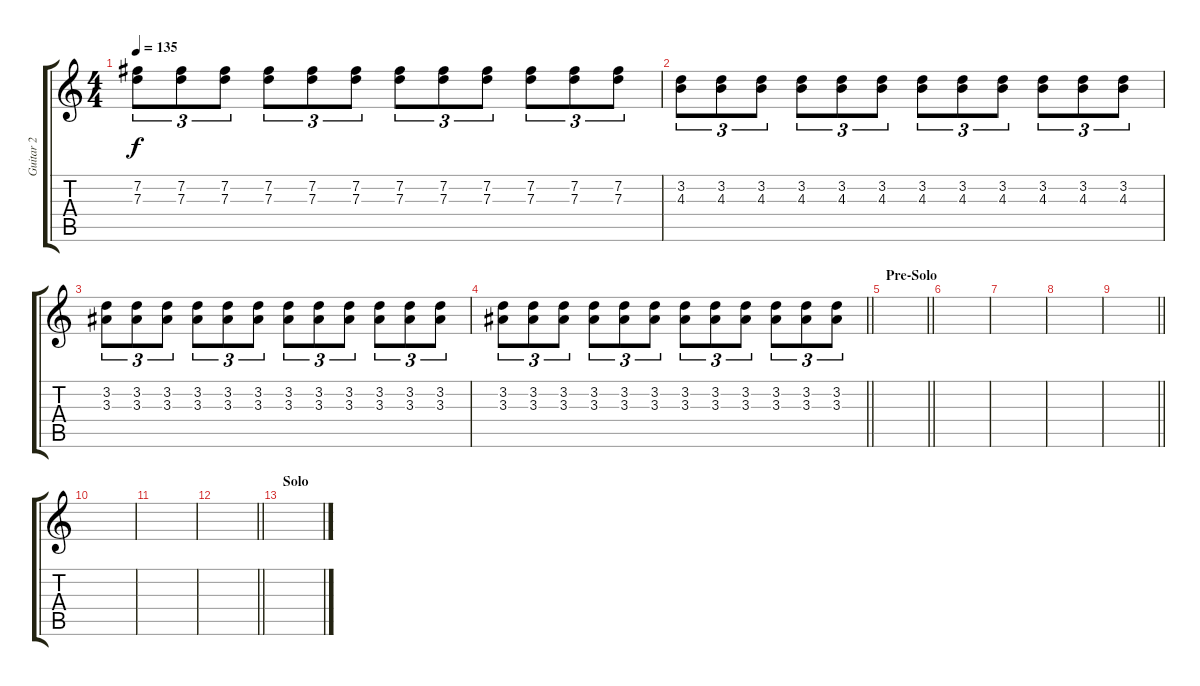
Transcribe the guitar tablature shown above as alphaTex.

\track ("Guitar 2" "Guitar 2") {instrument acousticguitarsteel}
\staff {score tabs}
\tuning (E4 B3 G3 D3 A2 E2) {hide}
\ts (4 4)
\tempo 135
\clef g2
\ks c
(7.2 7.3).8{tu (3 2) dy f} (7.2 7.3).8{tu (3 2)} (7.2 7.3).8{tu (3 2)} (7.2 7.3).8{tu (3 2)} (7.2 7.3).8{tu (3 2)} (7.2 7.3).8{tu (3 2)} (7.2 7.3).8{tu (3 2)} (7.2 7.3).8{tu (3 2)} (7.2 7.3).8{tu (3 2)} (7.2 7.3).8{tu (3 2)} (7.2 7.3).8{tu (3 2)} (7.2 7.3).8{tu (3 2)} |
(3.2 4.3).8{tu (3 2)} (3.2 4.3).8{tu (3 2)} (3.2 4.3).8{tu (3 2)} (3.2 4.3).8{tu (3 2)} (3.2 4.3).8{tu (3 2)} (3.2 4.3).8{tu (3 2)} (3.2 4.3).8{tu (3 2)} (3.2 4.3).8{tu (3 2)} (3.2 4.3).8{tu (3 2)} (3.2 4.3).8{tu (3 2)} (3.2 4.3).8{tu (3 2)} (3.2 4.3).8{tu (3 2)} |
(3.2 3.3).8{tu (3 2)} (3.2 3.3).8{tu (3 2)} (3.2 3.3).8{tu (3 2)} (3.2 3.3).8{tu (3 2)} (3.2 3.3).8{tu (3 2)} (3.2 3.3).8{tu (3 2)} (3.2 3.3).8{tu (3 2)} (3.2 3.3).8{tu (3 2)} (3.2 3.3).8{tu (3 2)} (3.2 3.3).8{tu (3 2)} (3.2 3.3).8{tu (3 2)} (3.2 3.3).8{tu (3 2)} |
\barLineRight lightlight
(3.2 3.3).8{tu (3 2)} (3.2 3.3).8{tu (3 2)} (3.2 3.3).8{tu (3 2)} (3.2 3.3).8{tu (3 2)} (3.2 3.3).8{tu (3 2)} (3.2 3.3).8{tu (3 2)} (3.2 3.3).8{tu (3 2)} (3.2 3.3).8{tu (3 2)} (3.2 3.3).8{tu (3 2)} (3.2 3.3).8{tu (3 2)} (3.2 3.3).8{tu (3 2)} (3.2 3.3).8{tu (3 2)} |
\section ("" "Pre-Solo")
\barLineRight lightlight
|
|
|
|
\barLineRight lightlight
|
|
|
\barLineRight lightlight
|
\section ("" "Solo")
